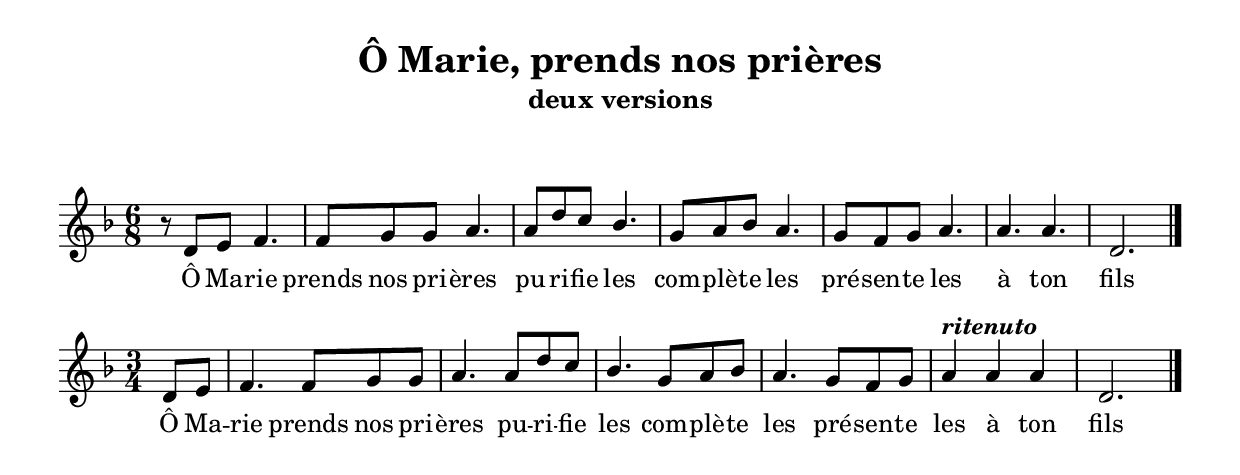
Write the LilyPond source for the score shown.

\include "italiano.ly"
\paper {
        indent = #0
        print-page-number = ##f
}
\header {
  title = "Ô Marie, prends nos prières"
  subtitle = "deux versions"
  subsubtitle = "   "
  instrument = "  "
}
\layout {
  ragged-right = ##f % pour prendre toute la place horizontale

\context {
         \Score
         \remove "Bar_number_engraver"
  }
}




\new Staff

\transpose sol fa \relative do' {
 \time 6/8 \key sol \major

{ \stemUp
r8 mi fad sol4. sol8 la la si4. si8 mi re do4. la8 si do si4. la8 sol la si4. si si mi,2. \bar "|."}
\addlyrics  { Ô Ma -- rie prends nos pri -- ères pu -- ri -- fie les com -- plè -- te les  pré -- sen -- te les à ton fils }
}


\new Staff

\transpose sol fa \relative do' {
 \time 3/4 \key sol \major

{ \stemUp
\partial 4 mi8 fad sol4. sol8 la la si4. si8 mi re do4. la8 si do si4. la8 sol la si4^\markup {\bold \italic ritenuto} si si mi,2. \bar "|."}
\addlyrics  { Ô Ma -- rie prends nos pri -- ères pu -- ri -- fie les com -- plè -- te les pré -- sen -- te les à ton fils }
}
